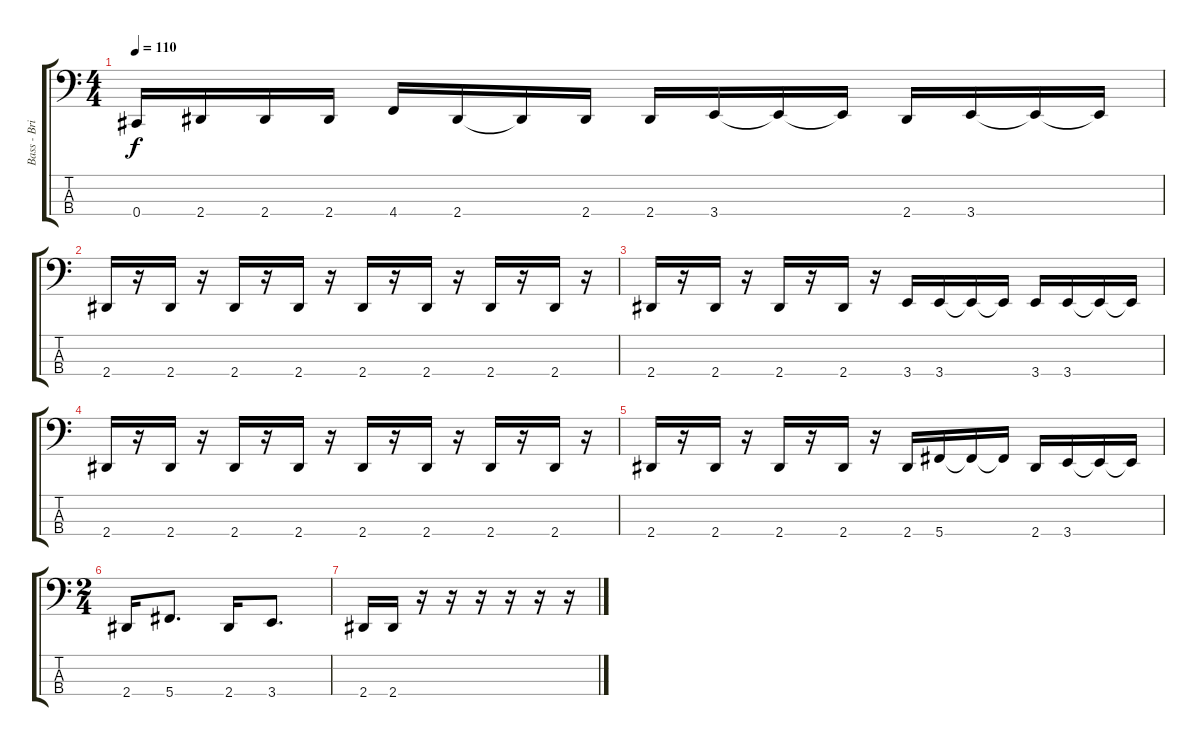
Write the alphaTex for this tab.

\track ("Bass - Brian" "Bass - Bri") {instrument electricbasspick}
\staff {score tabs}
\tuning (Gb2 Db2 Ab1 Db1) {hide}
\ts (4 4)
\tempo 110
\clef f4
\ks c
0.4.16{dy f} 2.4.16 2.4.16 2.4.16 4.4.16 2.4.16 2.4{t}.16 2.4.16 2.4.16 3.4.16 3.4{t}.16 3.4{t}.16 2.4.16 3.4.16 3.4{t}.16 3.4{t}.16 |
2.4.16 r.16 2.4.16 r.16 2.4.16 r.16 2.4.16 r.16 2.4.16 r.16 2.4.16 r.16 2.4.16 r.16 2.4.16 r.16 |
2.4.16 r.16 2.4.16 r.16 2.4.16 r.16 2.4.16 r.16 3.4.16 3.4.16 3.4{t}.16 3.4{t}.16 3.4.16 3.4.16 3.4{t}.16 3.4{t}.16 |
2.4.16 r.16 2.4.16 r.16 2.4.16 r.16 2.4.16 r.16 2.4.16 r.16 2.4.16 r.16 2.4.16 r.16 2.4.16 r.16 |
2.4.16 r.16 2.4.16 r.16 2.4.16 r.16 2.4.16 r.16 2.4.16 5.4.16 5.4{t}.16 5.4{t}.16 2.4.16 3.4.16 3.4{t}.16 3.4{t}.16 |
\ts (2 4)
2.4.16 5.4.8{d} 2.4.16 3.4.8{d} |
2.4.16 2.4.16 r.16 r.16 r.16 r.16 r.16 r.16
